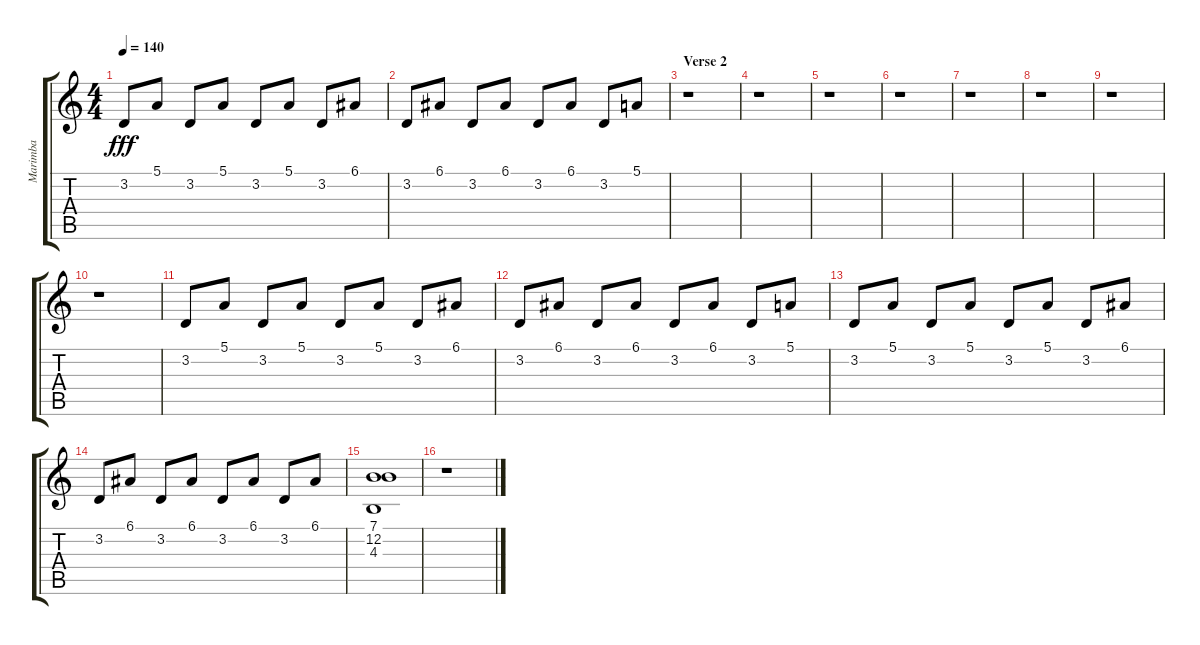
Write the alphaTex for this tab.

\track ("Marimba" "Marimba") {instrument marimba}
\staff {score tabs}
\tuning (E4 B3 G3 D3 A2 E2) {hide}
\ts (4 4)
\tempo 140
\clef g2
\ks c
3.2.8{dy fff} 5.1.8 3.2.8 5.1.8 3.2.8 5.1.8 3.2.8 6.1.8 |
3.2.8 6.1.8 3.2.8 6.1.8 3.2.8 6.1.8 3.2.8 5.1.8 |
\section ("" "Verse 2")
r.1 |
r.1 |
r.1 |
r.1 |
r.1 |
r.1 |
r.1 |
r.1 |
3.2.8 5.1.8 3.2.8 5.1.8 3.2.8 5.1.8 3.2.8 6.1.8 |
3.2.8 6.1.8 3.2.8 6.1.8 3.2.8 6.1.8 3.2.8 5.1.8 |
3.2.8 5.1.8 3.2.8 5.1.8 3.2.8 5.1.8 3.2.8 6.1.8 |
3.2.8 6.1.8 3.2.8 6.1.8 3.2.8 6.1.8 3.2.8 6.1.8 |
(7.1 12.2 4.3).1 |
r.1
